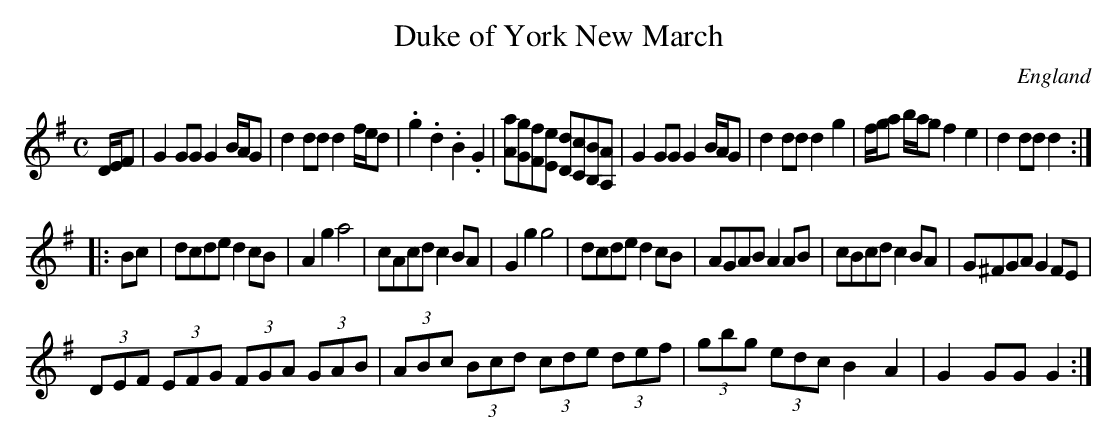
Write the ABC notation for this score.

X:1
T:Duke of York New March
M:C
O:England
K:G major
D/E/F | \
G2GG G2B/A/G  | d2dd d2f/e/d | \
.g2.d2.B2.G2  | [aA][gG][fF][eE] [dD][cC][BB,][AA,] |\
G2GG G2 B/A/G | d2dd d2g2|\
f/g/a b/a/g f2e2| d2ddd2 ::
Bc | \
dcde d2cB | A2g2a4 | cAcd c2BA | G2g2g4 |\
dcde d2cB | AGAB A2AB | cBcd c2BA | G^FGA G2FE |
(3DEF (3EFG (3FGA (3GAB|(3ABc (3Bcd (3cde (3def|\
(3gbg (3edc B2A2|G2GG G2:|
